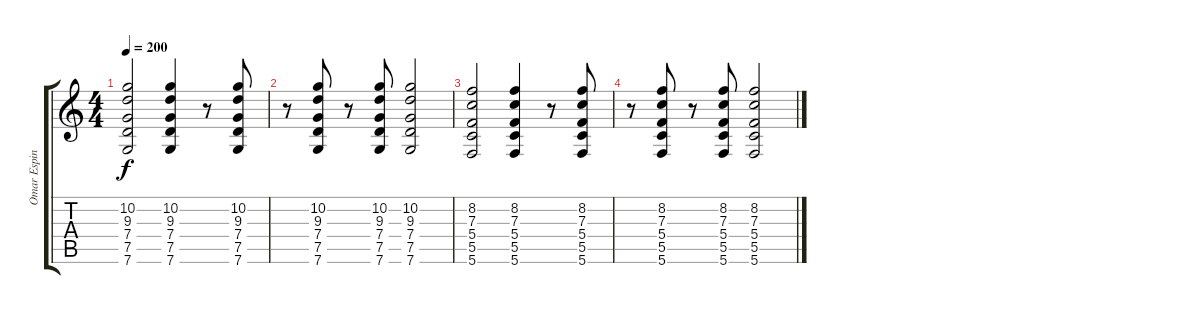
\track ("Omar Espinosa - Guitar Clean" "Omar Espin") {instrument electricguitarclean}
\staff {score tabs}
\tuning (D4 A3 F3 C3 G2 C2) {hide}
\ts (4 4)
\tempo 200
\clef g2
\ks c
(10.2 9.3 7.4 7.5 7.6).2{dy f} (10.2 9.3 7.4 7.5 7.6).4 r.8 (10.2 9.3 7.4 7.5 7.6).8 |
r.8 (10.2 9.3 7.4 7.5 7.6).8 r.8 (10.2 9.3 7.4 7.5 7.6).8 (10.2 9.3 7.4 7.5 7.6).2 |
(8.2 7.3 5.4 5.5 5.6).2 (8.2 7.3 5.4 5.5 5.6).4 r.8 (8.2 7.3 5.4 5.5 5.6).8 |
r.8 (8.2 7.3 5.4 5.5 5.6).8 r.8 (8.2 7.3 5.4 5.5 5.6).8 (8.2 7.3 5.4 5.5 5.6).2
